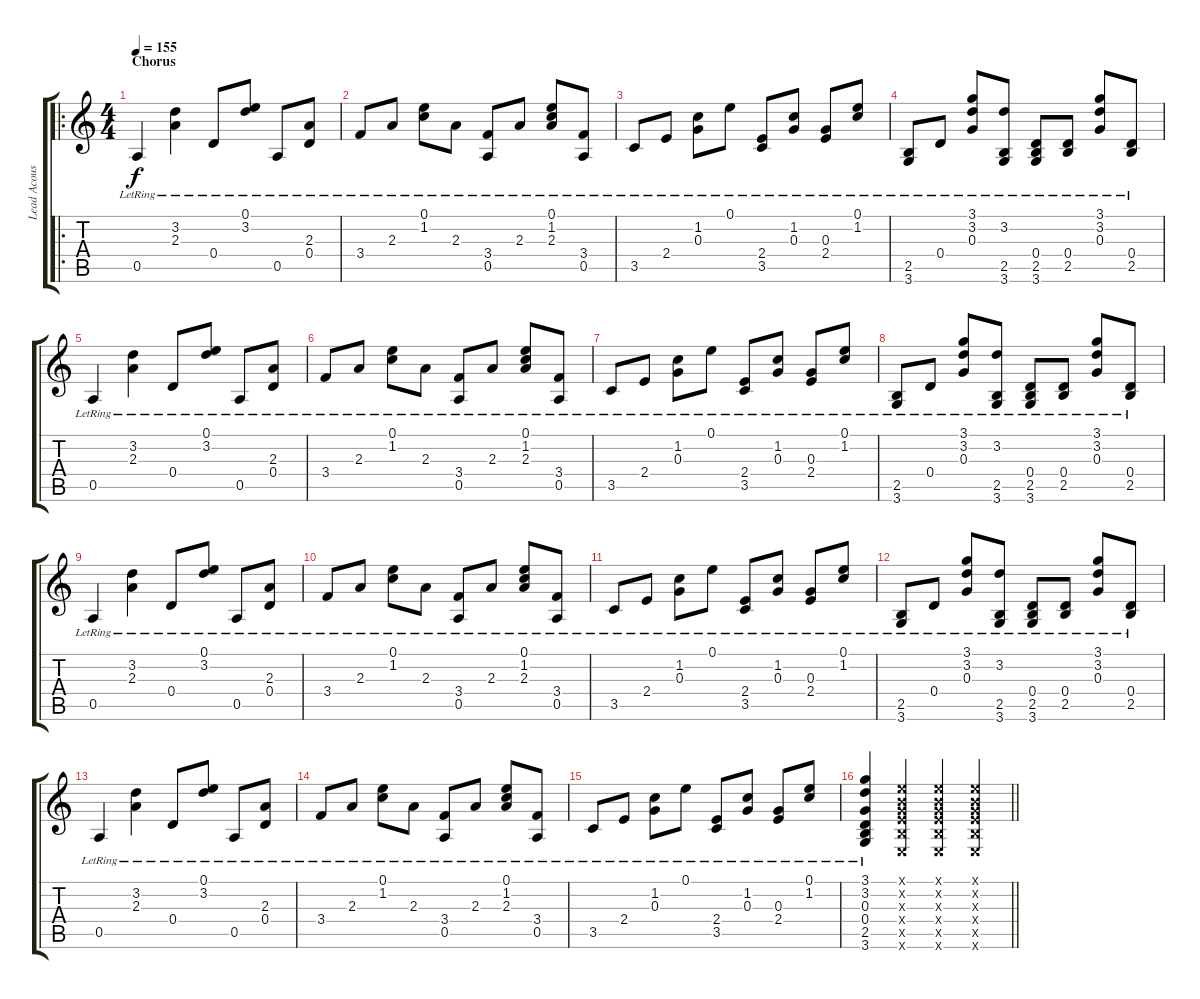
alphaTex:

\track ("Lead Acoustic Guitar" "Lead Acous") {instrument acousticguitarsteel}
\staff {score tabs}
\tuning (E4 B3 G3 D3 A2 E2) {hide}
\ro
\ts (4 4)
\section ("" "Chorus")
\tempo 155
\clef g2
\ks c
0.5{lr}.4{dy f} (3.2{lr} 2.3{lr}).4 0.4{lr}.8 (0.1{lr} 3.2{lr}).8 0.5{lr}.8 (2.3{lr} 0.4{lr}).8 |
3.4{lr}.8 2.3{lr}.8 (0.1{lr} 1.2{lr}).8 2.3{lr}.8 (3.4{lr} 0.5{lr}).8 2.3{lr}.8 (0.1{lr} 1.2{lr} 2.3{lr}).8 (3.4{lr} 0.5{lr}).8 |
3.5{lr}.8 2.4{lr}.8 (1.2{lr} 0.3{lr}).8 0.1{lr}.8 (2.4{lr} 3.5{lr}).8 (1.2{lr} 0.3{lr}).8 (0.3{lr} 2.4{lr}).8 (0.1{lr} 1.2{lr}).8 |
(2.5{lr} 3.6{lr}).8 0.4{lr}.8 (3.1{lr} 3.2{lr} 0.3{lr}).8 (3.2{lr} 2.5{lr} 3.6{lr}).8 (0.4{lr} 2.5{lr} 3.6{lr}).8 (0.4{lr} 2.5{lr}).8 (3.1{lr} 3.2{lr} 0.3{lr}).8 (0.4{lr} 2.5{lr}).8 |
0.5{lr}.4 (3.2{lr} 2.3{lr}).4 0.4{lr}.8 (0.1{lr} 3.2{lr}).8 0.5{lr}.8 (2.3{lr} 0.4{lr}).8 |
3.4{lr}.8 2.3{lr}.8 (0.1{lr} 1.2{lr}).8 2.3{lr}.8 (3.4{lr} 0.5{lr}).8 2.3{lr}.8 (0.1{lr} 1.2{lr} 2.3{lr}).8 (3.4{lr} 0.5{lr}).8 |
3.5{lr}.8 2.4{lr}.8 (1.2{lr} 0.3{lr}).8 0.1{lr}.8 (2.4{lr} 3.5{lr}).8 (1.2{lr} 0.3{lr}).8 (0.3{lr} 2.4{lr}).8 (0.1{lr} 1.2{lr}).8 |
(2.5{lr} 3.6{lr}).8 0.4{lr}.8 (3.1{lr} 3.2{lr} 0.3{lr}).8 (3.2{lr} 2.5{lr} 3.6{lr}).8 (0.4{lr} 2.5{lr} 3.6{lr}).8 (0.4{lr} 2.5{lr}).8 (3.1{lr} 3.2{lr} 0.3{lr}).8 (0.4{lr} 2.5{lr}).8 |
0.5{lr}.4 (3.2{lr} 2.3{lr}).4 0.4{lr}.8 (0.1{lr} 3.2{lr}).8 0.5{lr}.8 (2.3{lr} 0.4{lr}).8 |
3.4{lr}.8 2.3{lr}.8 (0.1{lr} 1.2{lr}).8 2.3{lr}.8 (3.4{lr} 0.5{lr}).8 2.3{lr}.8 (0.1{lr} 1.2{lr} 2.3{lr}).8 (3.4{lr} 0.5{lr}).8 |
3.5{lr}.8 2.4{lr}.8 (1.2{lr} 0.3{lr}).8 0.1{lr}.8 (2.4{lr} 3.5{lr}).8 (1.2{lr} 0.3{lr}).8 (0.3{lr} 2.4{lr}).8 (0.1{lr} 1.2{lr}).8 |
(2.5{lr} 3.6{lr}).8 0.4{lr}.8 (3.1{lr} 3.2{lr} 0.3{lr}).8 (3.2{lr} 2.5{lr} 3.6{lr}).8 (0.4{lr} 2.5{lr} 3.6{lr}).8 (0.4{lr} 2.5{lr}).8 (3.1{lr} 3.2{lr} 0.3{lr}).8 (0.4{lr} 2.5{lr}).8 |
0.5{lr}.4 (3.2{lr} 2.3{lr}).4 0.4{lr}.8 (0.1{lr} 3.2{lr}).8 0.5{lr}.8 (2.3{lr} 0.4{lr}).8 |
3.4{lr}.8 2.3{lr}.8 (0.1{lr} 1.2{lr}).8 2.3{lr}.8 (3.4{lr} 0.5{lr}).8 2.3{lr}.8 (0.1{lr} 1.2{lr} 2.3{lr}).8 (3.4{lr} 0.5{lr}).8 |
3.5{lr}.8 2.4{lr}.8 (1.2{lr} 0.3{lr}).8 0.1{lr}.8 (2.4{lr} 3.5{lr}).8 (1.2{lr} 0.3{lr}).8 (0.3{lr} 2.4{lr}).8 (0.1{lr} 1.2{lr}).8 |
\barLineRight lightlight
(3.1{lr} 3.2{lr} 0.3{lr} 0.4{lr} 2.5{lr} 3.6{lr}).4 (0.1{x} 0.2{x} 0.3{x} 2.4{x} 2.5{x} 0.6{x}).4 (0.1{x} 0.2{x} 0.3{x} 2.4{x} 2.5{x} 0.6{x}).4 (0.1{x} 0.2{x} 0.3{x} 2.4{x} 2.5{x} 0.6{x}).4
